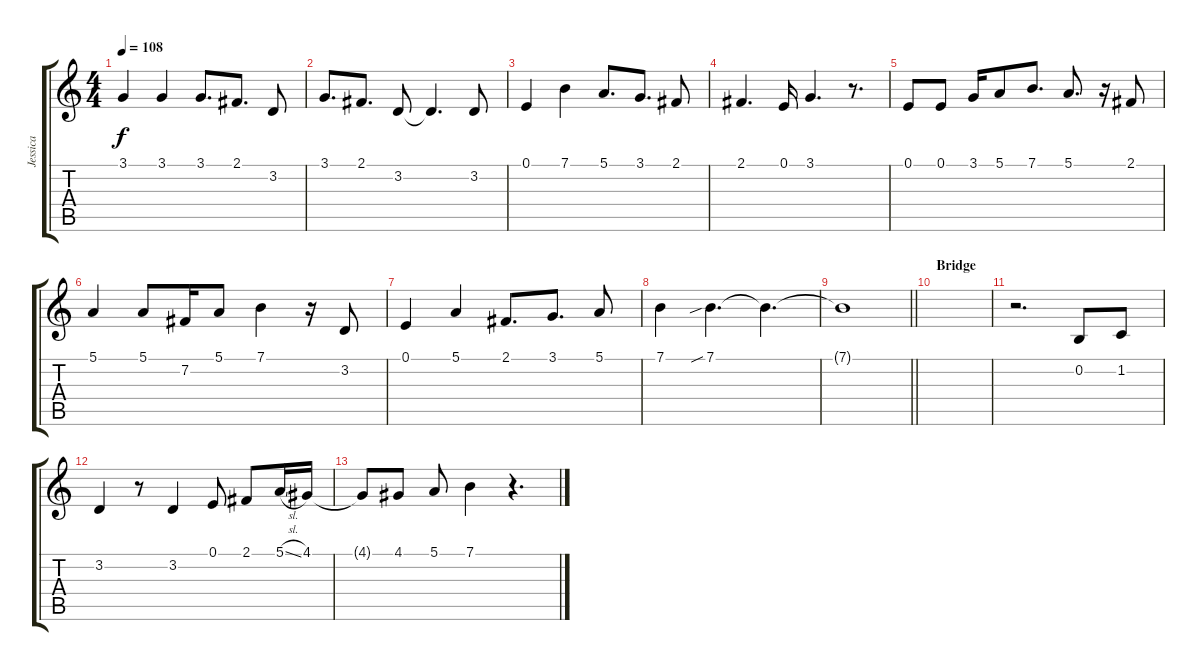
\track ("Jessica" "Jessica") {instrument oboe}
\staff {score tabs}
\tuning (E4 B3 G3 D3 A2 E2) {hide}
\ts (4 4)
\tempo 108
\clef g2
\ks c
3.1.4{dy f} 3.1.4 3.1.8{d} 2.1.8{d} 3.2.8 |
3.1.8{d} 2.1.8{d} 3.2.8 3.2{t}.4{d} 3.2.8 |
0.1.4 7.1.4 5.1.8{d} 3.1.8{d} 2.1.8 |
2.1.4{d} 0.1.16 3.1.4{d} r.8{d} |
0.1.8 0.1.8 3.1.16 5.1.8 7.1.8{d} 5.1.8{d} r.16 2.1.8 |
5.1.4 5.1.8 7.2.16 5.1.8 7.1.4 r.16 3.2.8 |
0.1.4 5.1.4 2.1.8{d} 3.1.8{d} 5.1.8 |
7.1.4 7.1{sib}.4{d} 7.1{t}.4{d} |
\barLineRight lightlight
7.1{t}.1 |
\section ("" "Bridge")
|
r.2{d} 0.2.8{volume 13} 1.2.8 |
3.2.4 r.8 3.2.4 0.1.8 2.1.8 5.1{sl}.16 4.1.16 |
4.1{t}.8 4.1.8 5.1.8 7.1.4 r.4{d}
